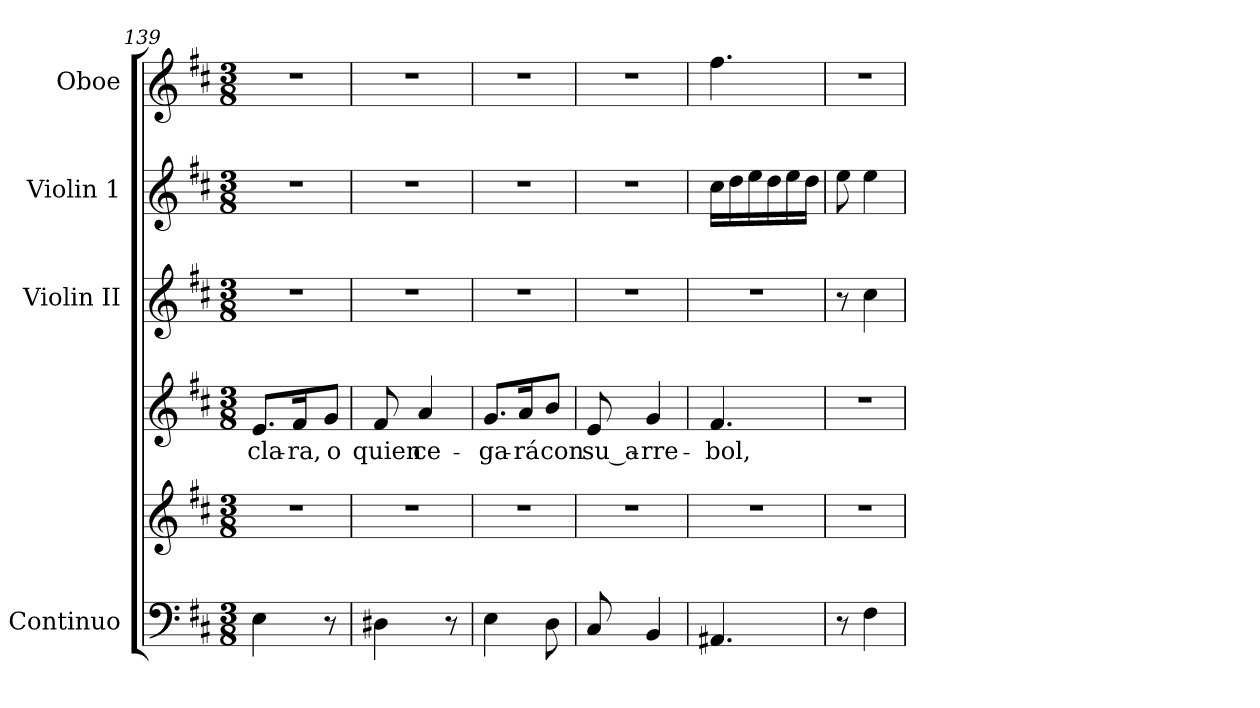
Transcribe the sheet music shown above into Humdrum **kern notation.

**kern	**kern	**kern	**text	**kern	**kern	**kern
*part5	*part5	*part4	*part4	*part3	*part2	*part1
*staff6	*staff5	*staff4	*staff4	*staff3	*staff2	*staff1
*I"Continuo	*	*I""Contr- alto"	*	*I"Violin II	*I"Violin 1	*I"Oboe
*I'Cont.	*	*I'A.	*	*I'Vln. II	*I'Vln. 1	*I'Ob.
*clefF4	*clefG2	*clefG2	*	*clefG2	*clefG2	*clefG2
*k[f#c#]	*k[f#c#]	*k[f#c#]	*	*k[f#c#]	*k[f#c#]	*k[f#c#]
*D:	*D:	*D:	*	*D:	*D:	*D:
*M3/8	*M3/8	*M3/8	*	*M3/8	*M3/8	*M3/8
=139	=139	=139	=139	=139	=139	=139
!	!LO:N:vis=1	!	!	!	!	!
!	!	!	!LO:LY:b:color=#000000	!LO:N:vis=1	!LO:N:vis=1	!LO:N:vis=1
4Ei\	4.r	8.ei/L	cla-	4.r	4.r	4.r
!	!	!	!LO:LY:b:color=#000000	!	!	!
.	.	16f#i/K	-ra,	.	.	.
!	!	!	!LO:LY:b:color=#000000	!	!	!
8r	.	8gi/J	o	.	.	.
=140	=140	=140	=140	=140	=140	=140
!	!LO:N:vis=1	!	!	!	!	!
!	!	!	!LO:LY:b:color=#000000	!LO:N:vis=1	!LO:N:vis=1	!LO:N:vis=1
4D#Xi\	4.r	8f#i/	quien	4.r	4.r	4.r
!	!	!	!LO:LY:b:color=#000000	!	!	!
.	.	4ai/	ce-	.	.	.
8r	.	.	.	.	.	.
!!LO:LB:g=z
=141	=141	=141	=141	=141	=141	=141
!	!LO:N:vis=1	!	!	!	!	!
!	!	!	!LO:LY:b:color=#000000	!LO:N:vis=1	!LO:N:vis=1	!LO:N:vis=1
4Ei\	4.r	8.gi/L	-ga-	4.r	4.r	4.r
!	!	!	!LO:LY:b:color=#000000	!	!	!
.	.	16ai/K	-rá	.	.	.
!	!	!	!LO:LY:b:color=#000000	!	!	!
8Di\	.	8bi/J	con	.	.	.
=142	=142	=142	=142	=142	=142	=142
!	!LO:N:vis=1	!	!	!	!	!
!	!	!	!LO:LY:b:color=#000000	!LO:N:vis=1	!LO:N:vis=1	!LO:N:vis=1
8C#i/	4.r	8ei/	su_a-	4.r	4.r	4.r
!	!	!	!LO:LY:b:color=#000000	!	!	!
4BBi/	.	4gi/	-rre-	.	.	.
=143	=143	=143	=143	=143	=143	=143
!	!LO:N:vis=1	!	!	!	!	!
!	!	!	!LO:LY:b:color=#000000	!LO:N:vis=1	!	!
4.AA#Xi/	4.r	4.f#i/	-bol,	4.r	16cc#i\LL	4.ff#i\
.	.	.	.	.	16ddi\	.
.	.	.	.	.	16eei\	.
.	.	.	.	.	16ddi\	.
.	.	.	.	.	16eei\	.
.	.	.	.	.	16ddi\JJ	.
=144	=144	=144	=144	=144	=144	=144
!	!LO:N:vis=1	!LO:N:vis=1	!	!	!	!LO:N:vis=1
8r	4.r	4.r	.	8r	8eei\	4.r
4F#i\	.	.	.	4cc#i\	4eei\	.
=	=	=	=	=	=	=
*-	*-	*-	*-	*-	*-	*-
